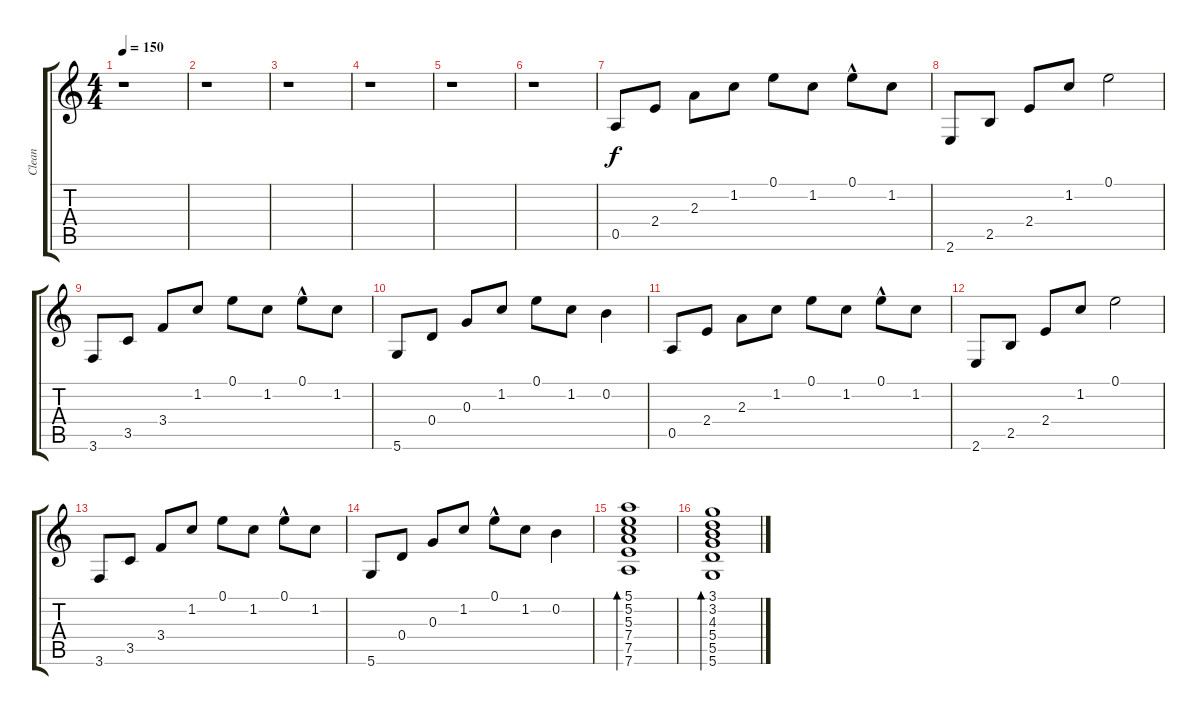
\track ("Clean" "Clean") {instrument electricguitarclean}
\staff {score tabs}
\tuning (E4 B3 G3 D3 A2 D2) {hide}
\ts (4 4)
\tempo 150
\clef g2
\ks c
r.1{dy f} |
r.1 |
r.1 |
r.1 |
r.1 |
r.1 |
0.5.8 2.4.8 2.3.8 1.2.8 0.1.8 1.2.8 0.1{hac}.8 1.2.8 |
2.6.8 2.5.8 2.4.8 1.2.8 0.1.2 |
3.6.8 3.5.8 3.4.8 1.2.8 0.1.8 1.2.8 0.1{hac}.8 1.2.8 |
5.6.8 0.4.8 0.3.8 1.2.8 0.1.8 1.2.8 0.2.4 |
0.5.8 2.4.8 2.3.8 1.2.8 0.1.8 1.2.8 0.1{hac}.8 1.2.8 |
2.6.8 2.5.8 2.4.8 1.2.8 0.1.2 |
3.6.8 3.5.8 3.4.8 1.2.8 0.1.8 1.2.8 0.1{hac}.8 1.2.8 |
5.6.8 0.4.8 0.3.8 1.2.8 0.1{hac}.8 1.2.8 0.2.4 |
(5.1 5.2 5.3 7.4 7.5 7.6).1{bd 240} |
(3.1 3.2 4.3 5.4 5.5 5.6).1{bd 240}
